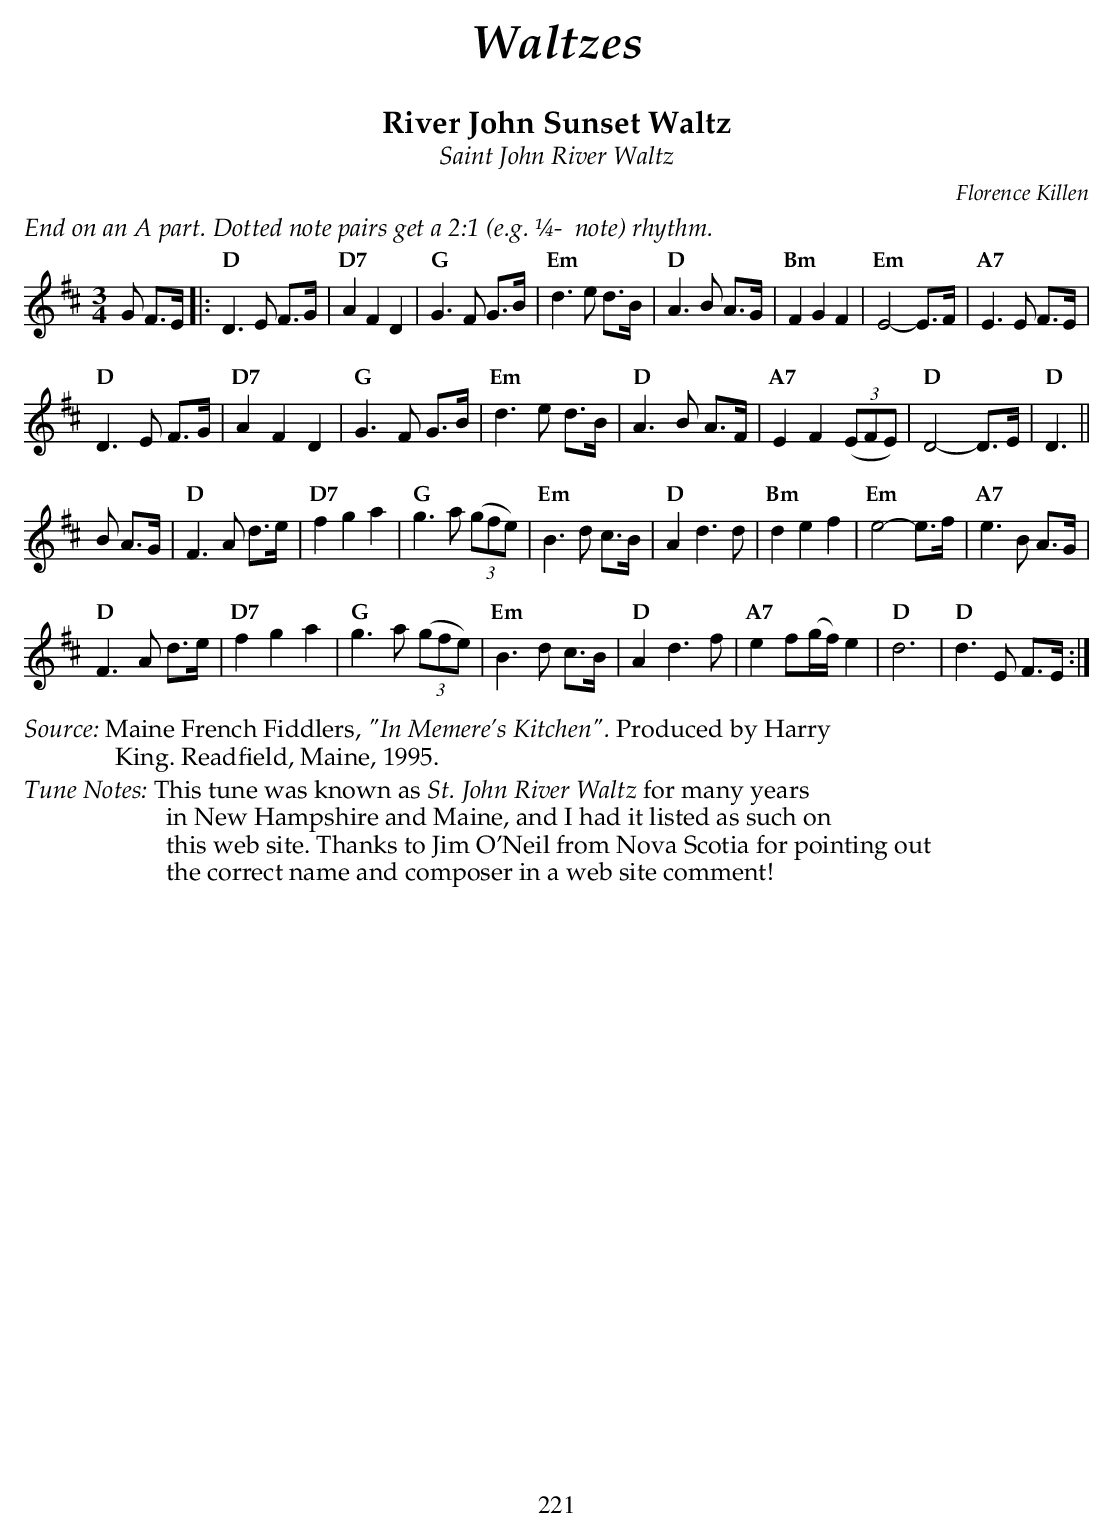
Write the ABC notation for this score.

X:1
T:River John Sunset Waltz
T:Saint John River Waltz
C:Florence Killen
M:3/4
L:1/8
K:D
%%text $2End on an A part. Dotted note pairs get a 2:1 (e.g. ¼-⅛ note) rhythm.$0
G F>E |:\
"D" D3 E F>G | "D7" A2 F2 D2 | "G" G3 F G>B    | "Em" d3 e d>B |\
"D" A3 B A>G | "Bm" F2 G2 F2 | "Em" E4-E>F     | "A7" E3 E F>E |
"D" D3 E F>G | "D7" A2 F2 D2 | "G" G3 F G>B    | "Em" d3 e d>B |\
"D" A3 B A>F | "A7" E2 F2 ((3EFE) | "D" D4-D>E | "D" D3 ||
B A>G |\
"D" F3 A d>e | "D7" f2 g2 a2 | "G" g3 a ((3gfe) | "Em" B3 d c>B |\
"D" A2 d3 d  | "Bm" d2 e2 f2 | "Em" e4-e>f      | "A7" e3 B A>G |
"D" F3 A d>e | "D7" f2 g2 a2 | "G" g3 a ((3gfe) | "Em" B3 d c>B |\
"D" A2 d3 f  | "A7" e2 f(g/2f/2) e2 | "D" d6    | "D" d3 E F>E :|
